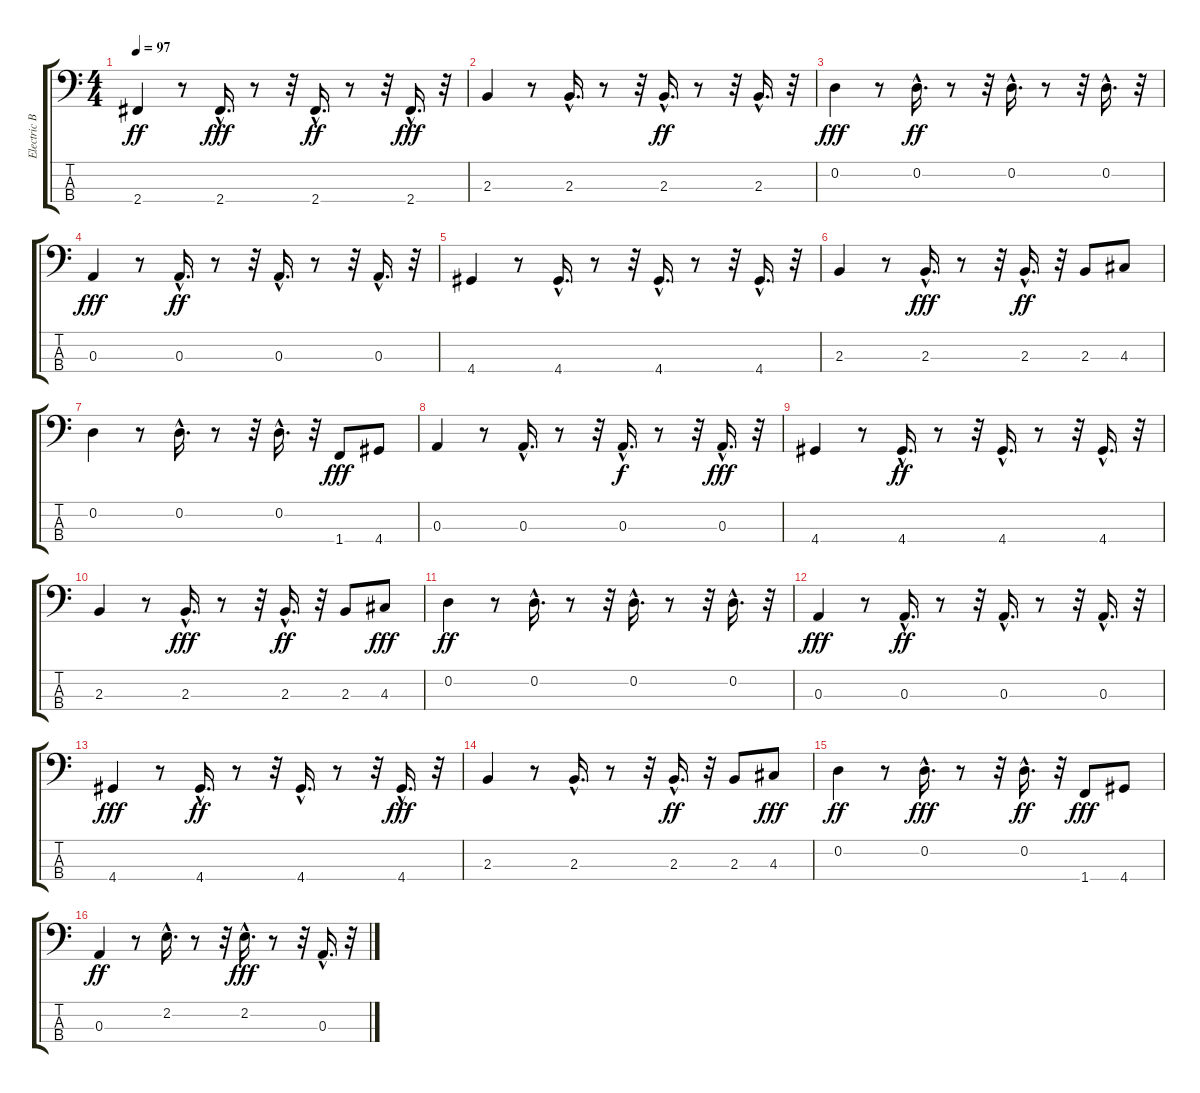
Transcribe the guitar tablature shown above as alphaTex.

\track ("Electric Bass" "Electric B") {instrument electricbasspick}
\staff {score tabs}
\tuning (G2 D2 A1 E1) {hide}
\ts (4 4)
\tempo 97
\clef f4
\ks c
2.4.4{dy ff} r.8 2.4{hac}.16{d dy fff} r.8 r.32 2.4{hac}.16{d dy ff} r.8 r.32 2.4{hac}.16{d dy fff} r.32 |
2.3.4 r.8 2.3{hac}.16{d} r.8 r.32 2.3{hac}.16{d dy ff} r.8 r.32 2.3{hac}.16{d} r.32 |
0.2.4{dy fff} r.8 0.2{hac}.16{d dy ff} r.8 r.32 0.2{hac}.16{d} r.8 r.32 0.2{hac}.16{d} r.32 |
0.3.4{dy fff} r.8 0.3{hac}.16{d dy ff} r.8 r.32 0.3{hac}.16{d} r.8 r.32 0.3{hac}.16{d} r.32 |
4.4.4 r.8 4.4{hac}.16{d} r.8 r.32 4.4{hac}.16{d} r.8 r.32 4.4{hac}.16{d} r.32 |
2.3.4 r.8 2.3{hac}.16{d dy fff} r.8 r.32 2.3{hac}.16{d dy ff} r.32 2.3.8 4.3.8 |
0.2.4 r.8 0.2{hac}.16{d} r.8 r.32 0.2{hac}.16{d} r.32 1.4.8{dy fff} 4.4.8 |
0.3.4 r.8 0.3{hac}.16{d} r.8 r.32 0.3{hac}.16{d dy f} r.8 r.32 0.3{hac}.16{d dy fff} r.32 |
4.4.4 r.8 4.4{hac}.16{d dy ff} r.8 r.32 4.4{hac}.16{d} r.8 r.32 4.4{hac}.16{d} r.32 |
2.3.4 r.8 2.3{hac}.16{d dy fff} r.8 r.32 2.3{hac}.16{d dy ff} r.32 2.3.8 4.3.8{dy fff} |
0.2.4{dy ff} r.8 0.2{hac}.16{d} r.8 r.32 0.2{hac}.16{d} r.8 r.32 0.2{hac}.16{d} r.32 |
0.3.4{dy fff} r.8 0.3{hac}.16{d dy ff} r.8 r.32 0.3{hac}.16{d} r.8 r.32 0.3{hac}.16{d} r.32 |
4.4.4{dy fff} r.8 4.4{hac}.16{d dy ff} r.8 r.32 4.4{hac}.16{d} r.8 r.32 4.4{hac}.16{d dy fff} r.32 |
2.3.4 r.8 2.3{hac}.16{d} r.8 r.32 2.3{hac}.16{d dy ff} r.32 2.3.8 4.3.8{dy fff} |
0.2.4{dy ff} r.8 0.2{hac}.16{d dy fff} r.8 r.32 0.2{hac}.16{d dy ff} r.32 1.4.8{dy fff} 4.4.8 |
0.3.4{dy ff} r.8 2.2{hac}.16{d} r.8 r.32 2.2{hac}.16{d dy fff} r.8 r.32 0.3{hac}.16{d} r.32
